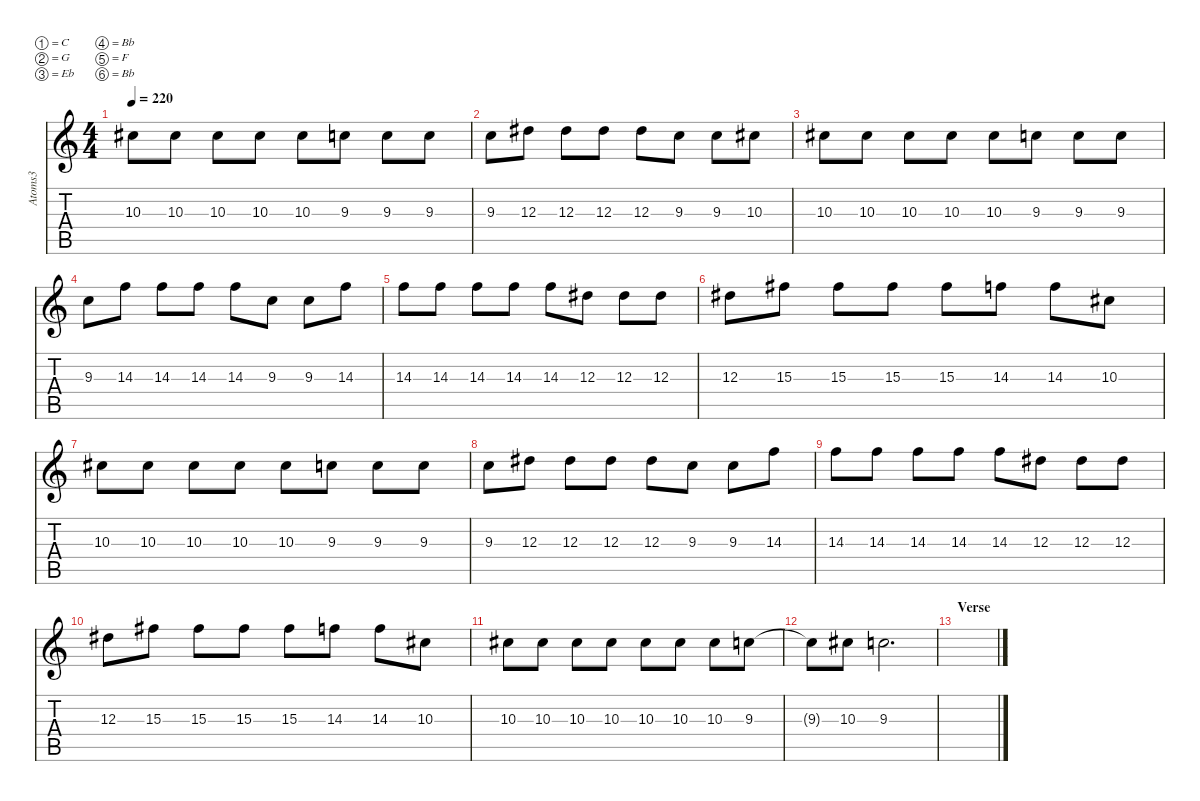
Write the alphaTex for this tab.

\defaultSystemsLayout 4
\hideDynamics
\bracketExtendMode nobrackets
\otherSystemsTrackNameOrientation horizontal
\track ("Atomos3" "Atoms3") {instrument overdrivenguitar}
\staff {score tabs}
\tuning (C4 G3 Eb3 Bb2 F2 Bb1)
\ts (4 4)
\tempo 220
\clef g2
\ks c
10.3{acc #}.8{dy mf beam Down} 10.3{acc #}.8{beam Down} 10.3{acc #}.8{beam Down} 10.3{acc #}.8{beam Down} 10.3{acc #}.8{beam Down} 9.3.8{beam Down} 9.3.8{beam Down} 9.3.8{beam Down} |
9.3.8{beam Down} 12.3{acc #}.8{beam Down} 12.3{acc #}.8{beam Down} 12.3{acc #}.8{beam Down} 12.3{acc #}.8{beam Down} 9.3.8{beam Down} 9.3.8{beam Down} 10.3{acc #}.8{beam Down} |
10.3{acc #}.8{beam Down} 10.3{acc #}.8{beam Down} 10.3{acc #}.8{beam Down} 10.3{acc #}.8{beam Down} 10.3{acc #}.8{beam Down} 9.3.8{beam Down} 9.3.8{beam Down} 9.3.8{beam Down} |
9.3.8{beam Down} 14.3.8{beam Down} 14.3.8{beam Down} 14.3.8{beam Down} 14.3.8{beam Down} 9.3.8{beam Down} 9.3.8{beam Down} 14.3.8{beam Down} |
14.3.8{beam Down} 14.3.8{beam Down} 14.3.8{beam Down} 14.3.8{beam Down} 14.3.8{beam Down} 12.3{acc #}.8{beam Down} 12.3{acc #}.8{beam Down} 12.3{acc #}.8{beam Down} |
12.3{acc #}.8{beam Down} 15.3{acc #}.8{beam Down} 15.3{acc #}.8{beam Down} 15.3{acc #}.8{beam Down} 15.3{acc #}.8{beam Down} 14.3.8{beam Down} 14.3.8{beam Down} 10.3{acc #}.8{beam Down} |
10.3{acc #}.8{beam Down} 10.3{acc #}.8{beam Down} 10.3{acc #}.8{beam Down} 10.3{acc #}.8{beam Down} 10.3{acc #}.8{beam Down} 9.3.8{beam Down} 9.3.8{beam Down} 9.3.8{beam Down} |
9.3.8{beam Down} 12.3{acc #}.8{beam Down} 12.3{acc #}.8{beam Down} 12.3{acc #}.8{beam Down} 12.3{acc #}.8{beam Down} 9.3.8{beam Down} 9.3.8{beam Down} 14.3.8{beam Down} |
14.3.8{beam Down} 14.3.8{beam Down} 14.3.8{beam Down} 14.3.8{beam Down} 14.3.8{beam Down} 12.3{acc #}.8{beam Down} 12.3{acc #}.8{beam Down} 12.3{acc #}.8{beam Down} |
12.3{acc #}.8{beam Down} 15.3{acc #}.8{beam Down} 15.3{acc #}.8{beam Down} 15.3{acc #}.8{beam Down} 15.3{acc #}.8{beam Down} 14.3.8{beam Down} 14.3.8{beam Down} 10.3{acc #}.8{beam Down} |
10.3{acc #}.8{beam Down} 10.3{acc #}.8{beam Down} 10.3{acc #}.8{beam Down} 10.3{acc #}.8{beam Down} 10.3{acc #}.8{beam Down} 10.3{acc #}.8{beam Down} 10.3{acc #}.8{beam Down} 9.3.8{beam Down} |
9.3{t}.8{beam Down} 10.3{acc #}.8{beam Down} 9.3.2{d beam Down} |
\section ("" "Verse")
